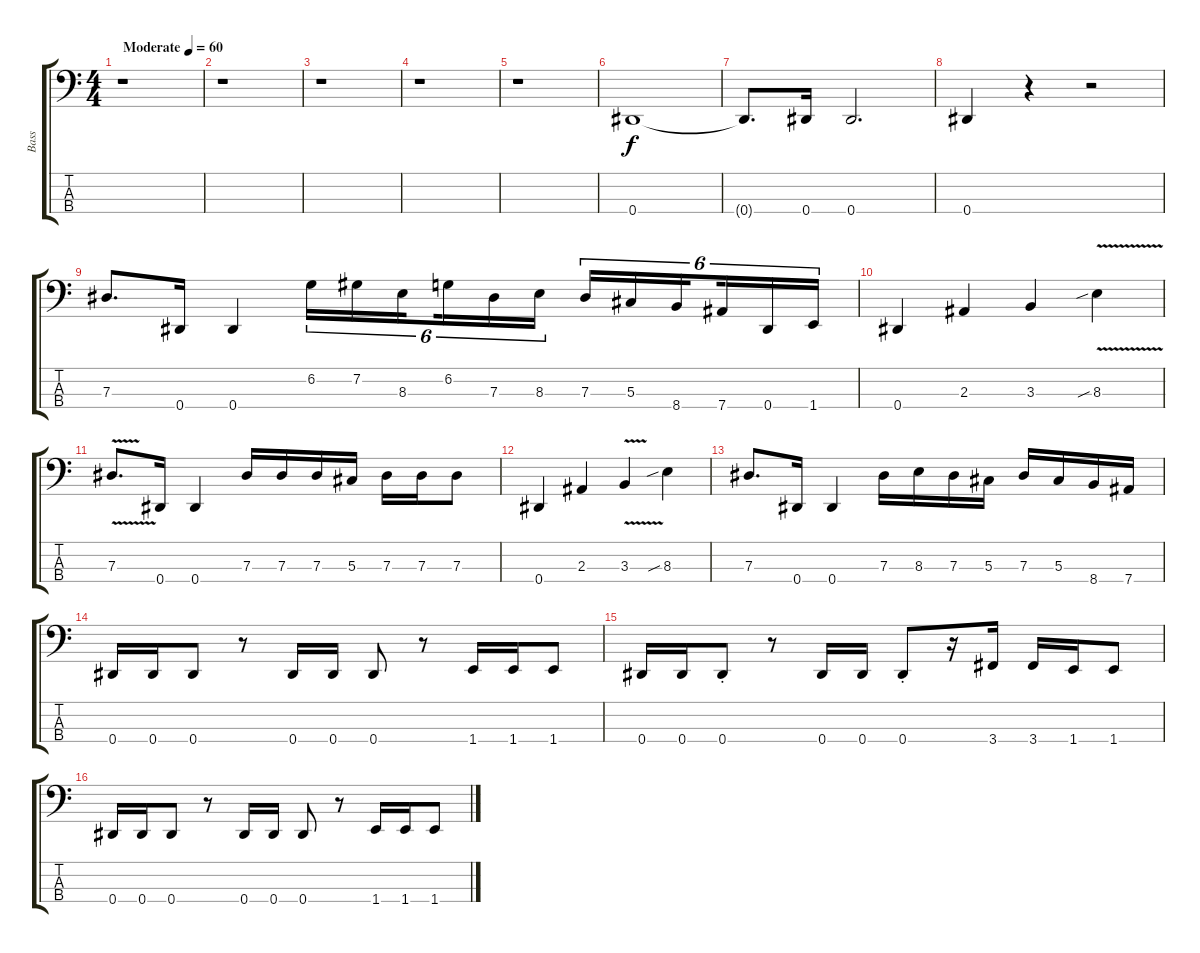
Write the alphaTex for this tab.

\track ("Bass" "Bass") {instrument electricbasspick}
\staff {score tabs}
\tuning (Gb2 Db2 Ab1 Eb1) {hide}
\ts (4 4)
\tempo (60 "Moderate")
\clef f4
\ks c
r.1{dy f instrument electricbasspick} |
r.1 |
r.1 |
r.1 |
r.1 |
0.4.1 |
0.4{t}.8{d} 0.4.16 0.4.2{d} |
0.4.4 r.4 r.2 |
7.3.8{d} 0.4.16 0.4.4 6.2.16{tu (6 4)} 7.2.16{tu (6 4)} 8.3.16{tu (6 4) beam splitsecondary} 6.2.16{tu (6 4)} 7.3.16{tu (6 4)} 8.3.16{tu (6 4)} 7.3.16{tu (6 4)} 5.3.16{tu (6 4)} 8.4.16{tu (6 4) beam splitsecondary} 7.4.16{tu (6 4)} 0.4.16{tu (6 4)} 1.4.16{tu (6 4)} |
0.4.4 2.3.4 3.3.4 8.3{v sib}.4 |
7.3{v}.8{d} 0.4.16 0.4.4 7.3.16 7.3.16 7.3.16 5.3.16 7.3.16 7.3.16 7.3.8 |
0.4.4 2.3.4 3.3{v}.4 8.3{sib}.4 |
7.3.8{d} 0.4.16 0.4.4 7.3.16 8.3.16 7.3.16 5.3.16 7.3.16 5.3.16 8.4.16 7.4.16 |
0.4.16 0.4.16 0.4.8 r.8 0.4.16 0.4.16 0.4.8 r.8 1.4.16 1.4.16 1.4.8 |
0.4.16 0.4.16 0.4{st}.8 r.8 0.4.16 0.4.16 0.4{st}.8 r.16 3.4.16 3.4.16 1.4.16 1.4.8 |
0.4.16 0.4.16 0.4.8 r.8 0.4.16 0.4.16 0.4.8 r.8 1.4.16 1.4.16 1.4.8
